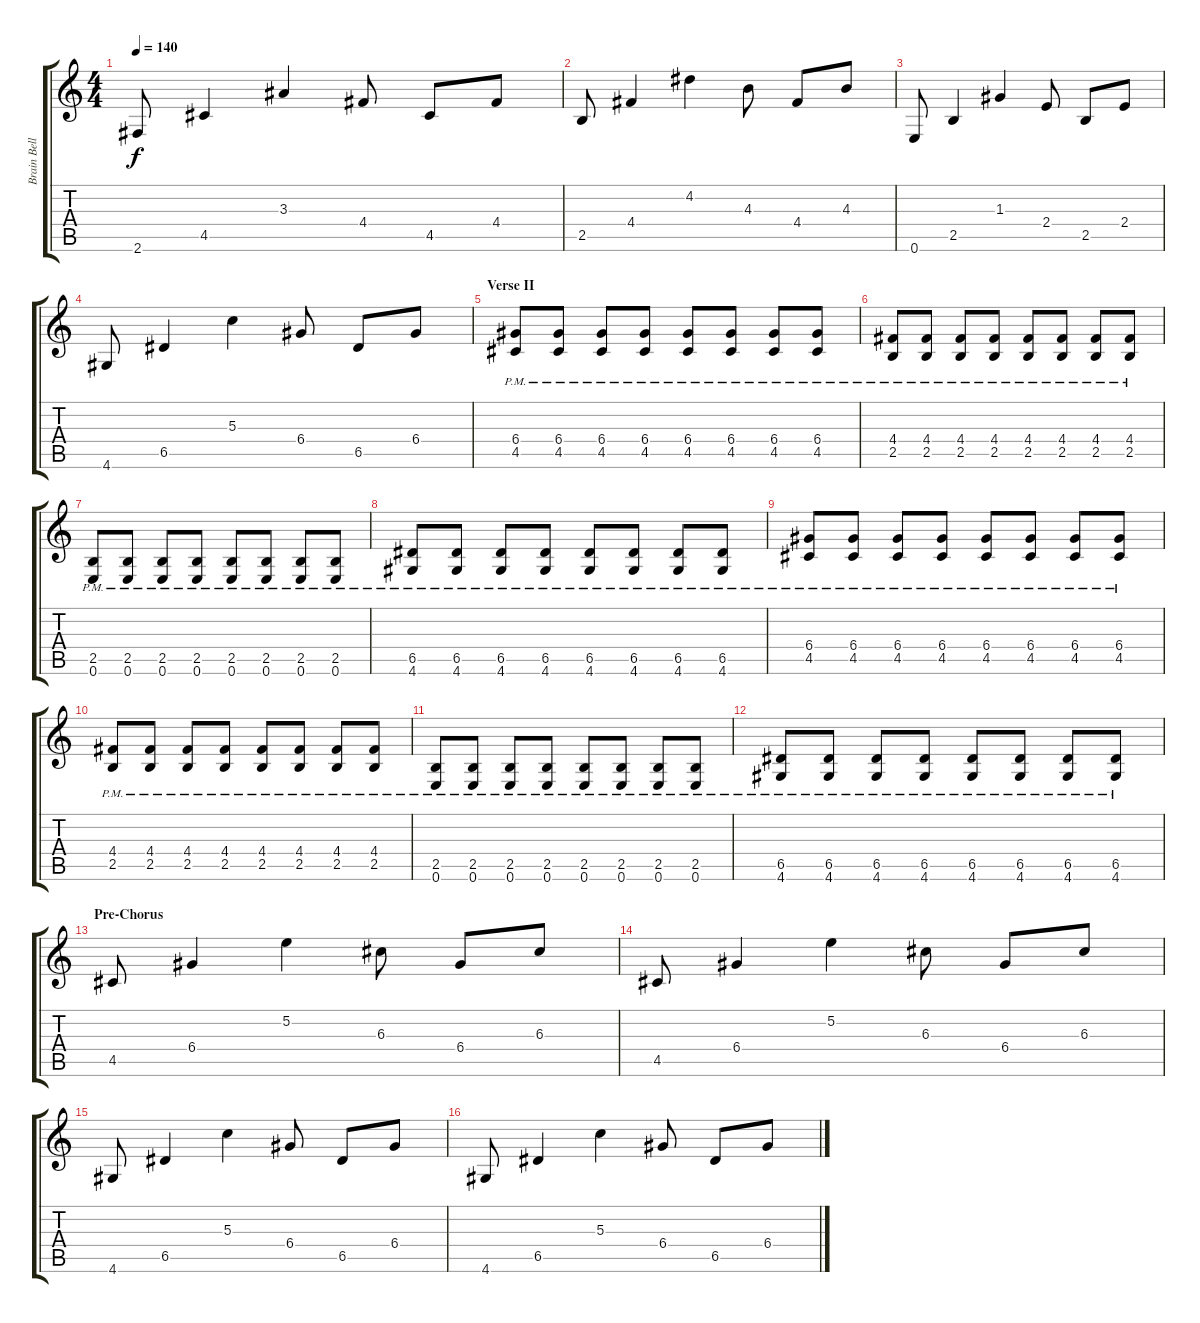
\track ("Brain Bell" "Brain Bell") {instrument electricguitarclean}
\staff {score tabs}
\tuning (E4 B3 G3 D3 A2 E2) {hide}
\ts (4 4)
\tempo 140
\clef g2
\ks c
2.6.8{dy f volume 4} 4.5.4 3.3.4 4.4.8 4.5.8 4.4.8 |
2.5.8 4.4.4 4.2.4 4.3.8 4.4.8 4.3.8 |
0.6.8 2.5.4 1.3.4 2.4.8 2.5.8 2.4.8 |
4.6.8 6.5.4 5.3.4 6.4.8 6.5.8 6.4.8 |
\section ("" "Verse II")
(6.4 4.5{pm}).8{volume 2 balance 8} (6.4 4.5{pm}).8 (6.4 4.5{pm}).8 (6.4 4.5{pm}).8 (6.4 4.5{pm}).8 (6.4 4.5{pm}).8 (6.4 4.5{pm}).8 (6.4 4.5{pm}).8 |
(4.4 2.5{pm}).8 (4.4 2.5{pm}).8 (4.4 2.5{pm}).8 (4.4 2.5{pm}).8 (4.4 2.5{pm}).8 (4.4 2.5{pm}).8 (4.4 2.5{pm}).8 (4.4 2.5{pm}).8 |
(2.5{pm} 0.6).8 (2.5{pm} 0.6).8 (2.5{pm} 0.6).8 (2.5{pm} 0.6).8 (2.5{pm} 0.6).8 (2.5{pm} 0.6).8 (2.5{pm} 0.6).8 (2.5{pm} 0.6).8 |
(6.5{pm} 4.6).8 (6.5{pm} 4.6).8 (6.5{pm} 4.6).8 (6.5{pm} 4.6).8 (6.5{pm} 4.6).8 (6.5{pm} 4.6).8 (6.5{pm} 4.6).8 (6.5{pm} 4.6).8 |
(6.4 4.5{pm}).8{volume 2} (6.4 4.5{pm}).8 (6.4 4.5{pm}).8 (6.4 4.5{pm}).8 (6.4 4.5{pm}).8 (6.4 4.5{pm}).8 (6.4 4.5{pm}).8 (6.4 4.5{pm}).8 |
(4.4 2.5{pm}).8 (4.4 2.5{pm}).8 (4.4 2.5{pm}).8 (4.4 2.5{pm}).8 (4.4 2.5{pm}).8 (4.4 2.5{pm}).8 (4.4 2.5{pm}).8 (4.4 2.5{pm}).8 |
(2.5{pm} 0.6).8 (2.5{pm} 0.6).8 (2.5{pm} 0.6).8 (2.5{pm} 0.6).8 (2.5{pm} 0.6).8 (2.5{pm} 0.6).8 (2.5{pm} 0.6).8 (2.5{pm} 0.6).8 |
(6.5{pm} 4.6).8 (6.5{pm} 4.6).8 (6.5{pm} 4.6).8 (6.5{pm} 4.6).8 (6.5{pm} 4.6).8 (6.5{pm} 4.6).8 (6.5{pm} 4.6).8 (6.5{pm} 4.6).8 |
\section ("" "Pre-Chorus")
4.5.8{volume 3 balance 0} 6.4.4 5.2.4 6.3.8 6.4.8 6.3.8 |
4.5.8{volume 3 balance 0} 6.4.4 5.2.4 6.3.8 6.4.8 6.3.8 |
4.6.8 6.5.4 5.3.4 6.4.8 6.5.8 6.4.8 |
4.6.8 6.5.4 5.3.4 6.4.8 6.5.8 6.4.8
